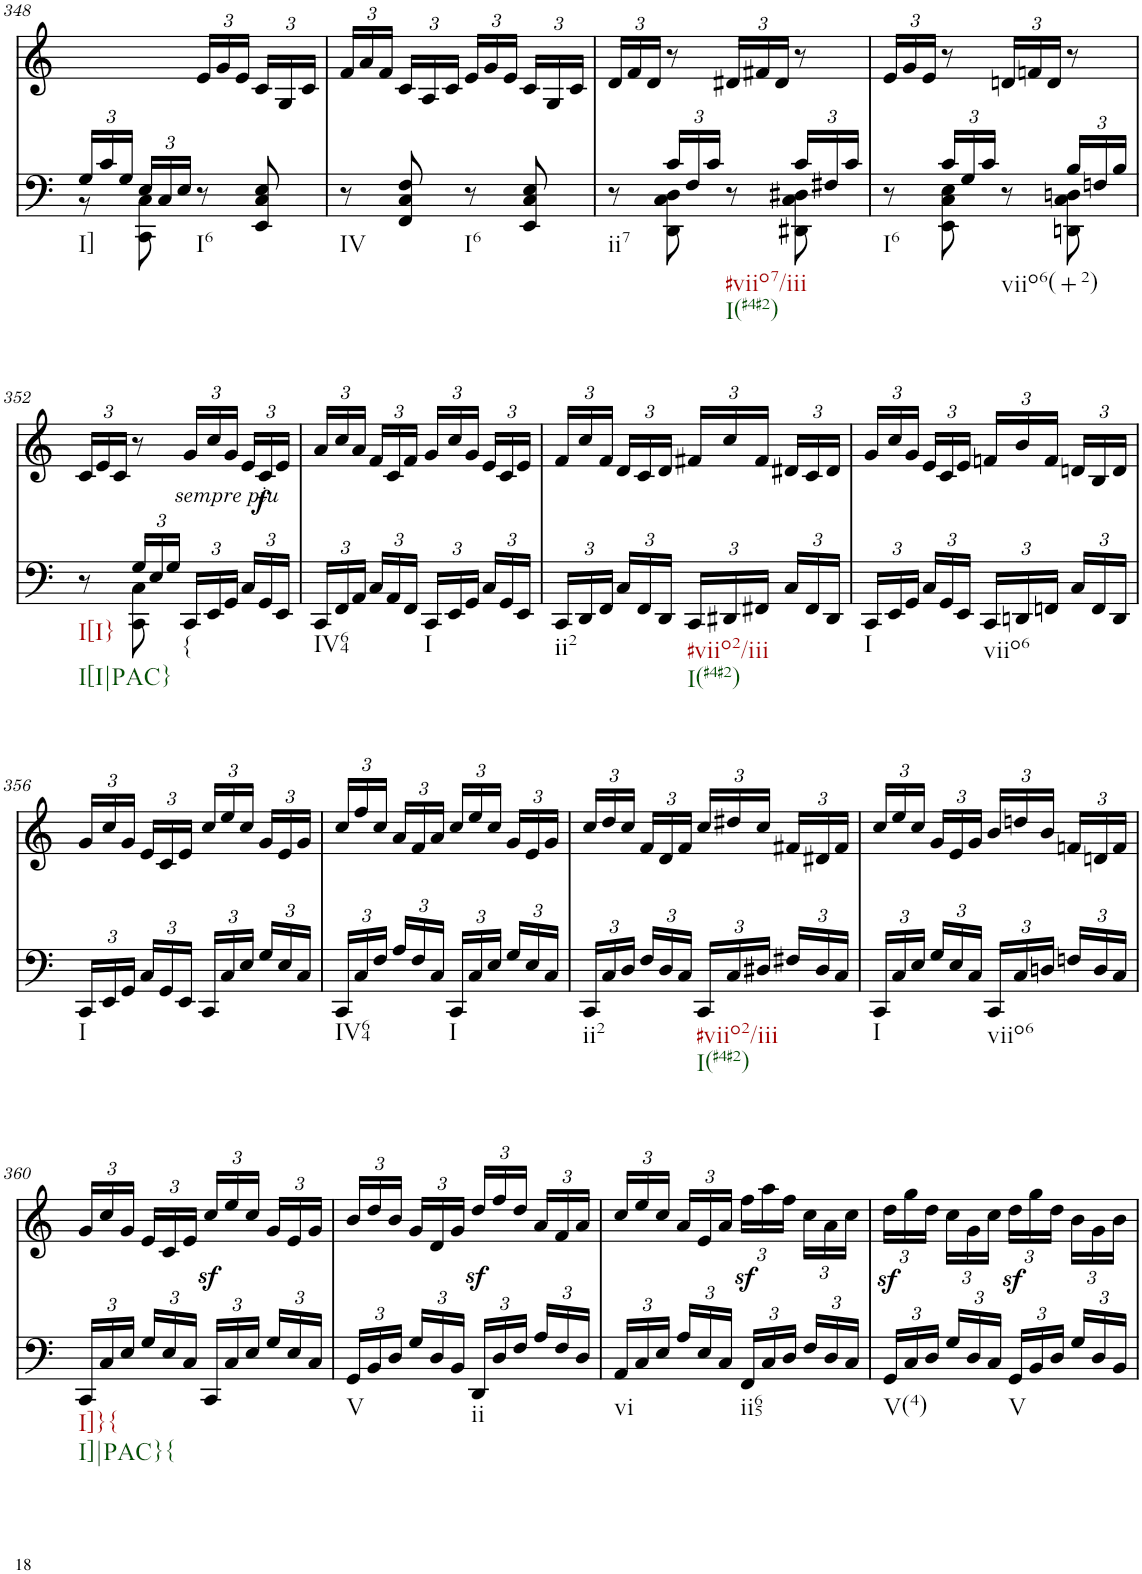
**kern	**kern	**text	**dynam
*part2	*part1	*part1	*part1
*staff2	*staff1	*staff1	*staff1
*I"piano	*I"piano	*	*
*I'Pno	*I'Pno	*	*
!!LO:PB:g=z
*clefF4	*clefG2	*	*
*k[]	*k[]	*	*
*C:	*C:	*	*
*M2/4	*M2/4	*	*
*Xbrackettup	*	*	*
=348	=348	=348	=348
*^	*	*	*
!LO:TX:b:t=I]	!	!	!	!
24G/LL	8r	4ryy	.	.
24c/	.	.	.	.
24G/JJ	.	.	.	.
24E/LL	8CC\ 8C\	.	.	.
24C/	.	.	.	.
24E/JJ	.	.	.	.
*	*	*Xbrackettup	*	*
!LO:TX:b:t=I6	!	!	!	!
8r	4ryy	24e/LL	.	.
.	.	24g/	.	.
.	.	24e/JJ	.	.
8EE/ 8C/ 8E/	.	24c/LL	.	.
.	.	24G/	.	.
.	.	24c/JJ	.	.
*v	*v	*	*	*
=349	=349	=349	=349
!LO:TX:b:t=IV	!	!	!
8r	24f/LL	.	.
.	24a/	.	.
.	24f/JJ	.	.
8FF/ 8C/ 8F/	24c/LL	.	.
.	24A/	.	.
.	24c/JJ	.	.
!LO:TX:b:t=I6	!	!	!
8r	24e/LL	.	.
.	24g/	.	.
.	24e/JJ	.	.
8EE/ 8C/ 8E/	24c/LL	.	.
.	24G/	.	.
.	24c/JJ	.	.
=350	=350	=350	=350
*^	*	*	*
!LO:TX:b:t=ii7	!	!	!	!
8r	8ryy	24d/LL	.	.
.	.	24f/	.	.
.	.	24d/JJ	.	.
24c/LL	8DD\ 8C\ 8D\	8r	.	.
24F/	.	.	.	.
24c/JJ	.	.	.	.
!LO:TX:b:t=#viio7/iii	!	!	!	!
!LO:TX:b:t=I(#4#2)	!	!	!	!
8r	8ryy	24d#X/LL	.	.
.	.	24f#X/	.	.
.	.	24d#/JJ	.	.
24c/LL	8DD#X\ 8C\ 8D#X\	8r	.	.
24F#X/	.	.	.	.
24c/JJ	.	.	.	.
=351	=351	=351	=351	=351
!LO:TX:b:t=I6	!	!	!	!
8r	8ryy	24e/LL	.	.
.	.	24g/	.	.
.	.	24e/JJ	.	.
24c/LL	8EE\ 8C\ 8E\	8r	.	.
24G/	.	.	.	.
24c/JJ	.	.	.	.
!LO:TX:b:t=viio6(+2)	!	!	!	!
8r	8ryy	24dn/LL	.	.
.	.	24fn/	.	.
.	.	24d/JJ	.	.
24B/LL	8DDn\ 8C\ 8Dn\	8r	.	.
24Fn/	.	.	.	.
24B/JJ	.	.	.	.
!!LO:LB:g=z
=352	=352	=352	=352	=352
!LO:TX:b:t=I[I}	!	!	!	!
!LO:TX:b:t=I[I|PAC}	!	!	!	!
8r	8ryy	24c/LL	.	.
.	.	24e/	.	.
.	.	24c/JJ	.	.
24G/LL	8CC\ 8C\	8r	.	.
24E/	.	.	.	.
24G/JJ	.	.	.	.
!LO:TX:b:t={	!	!	!	!
!	!	!	!LO:LY:b	!
24CC/LL	4ryy	24g/LL	f	.
!	!	!	!	!LO:DY:b
24EE/	.	24cc/	.	other-dynamics
24GG/JJ	.	24g/JJ	.	.
24C/LL	.	24e/LL	.	.
!	!	!	!	!LO:DY:b
24GG/	.	24c/	.	f
24EE/JJ	.	24e/JJ	.	.
*v	*v	*	*	*
=353	=353	=353	=353
!LO:TX:b:t=IV64	!	!	!
24CC/LL	24a/LL	.	.
24FF/	24cc/	.	.
24AA/JJ	24a/JJ	.	.
24C/LL	24f/LL	.	.
24AA/	24c/	.	.
24FF/JJ	24f/JJ	.	.
!LO:TX:b:t=I	!	!	!
24CC/LL	24g/LL	.	.
24EE/	24cc/	.	.
24GG/JJ	24g/JJ	.	.
24C/LL	24e/LL	.	.
24GG/	24c/	.	.
24EE/JJ	24e/JJ	.	.
=354	=354	=354	=354
!LO:TX:b:t=ii2	!	!	!
24CC/LL	24f/LL	.	.
24DD/	24cc/	.	.
24FF/JJ	24f/JJ	.	.
24C/LL	24d/LL	.	.
24FF/	24c/	.	.
24DD/JJ	24d/JJ	.	.
!LO:TX:b:t=#viio2/iii	!	!	!
!LO:TX:b:t=I(#4#2)	!	!	!
24CC/LL	24f#X/LL	.	.
24DD#X/	24cc/	.	.
24FF#X/JJ	24f#/JJ	.	.
24C/LL	24d#X/LL	.	.
24FF#/	24c/	.	.
24DD#/JJ	24d#/JJ	.	.
=355	=355	=355	=355
!LO:TX:b:t=I	!	!	!
24CC/LL	24g/LL	.	.
24EE/	24cc/	.	.
24GG/JJ	24g/JJ	.	.
24C/LL	24e/LL	.	.
24GG/	24c/	.	.
24EE/JJ	24e/JJ	.	.
!LO:TX:b:t=viio6	!	!	!
24CC/LL	24fn/LL	.	.
24DDn/	24b/	.	.
24FFn/JJ	24f/JJ	.	.
24C/LL	24dn/LL	.	.
24FF/	24B/	.	.
24DD/JJ	24d/JJ	.	.
!!LO:LB:g=z
=356	=356	=356	=356
!LO:TX:b:t=I	!	!	!
24CC/LL	24g/LL	.	.
24EE/	24cc/	.	.
24GG/JJ	24g/JJ	.	.
24C/LL	24e/LL	.	.
24GG/	24c/	.	.
24EE/JJ	24e/JJ	.	.
24CC/LL	24cc/LL	.	.
24C/	24ee/	.	.
24E/JJ	24cc/JJ	.	.
24G/LL	24g/LL	.	.
24E/	24e/	.	.
24C/JJ	24g/JJ	.	.
=357	=357	=357	=357
!LO:TX:b:t=IV64	!	!	!
24CC/LL	24cc/LL	.	.
24C/	24ff/	.	.
24F/JJ	24cc/JJ	.	.
24A/LL	24a/LL	.	.
24F/	24f/	.	.
24C/JJ	24a/JJ	.	.
!LO:TX:b:t=I	!	!	!
24CC/LL	24cc/LL	.	.
24C/	24ee/	.	.
24E/JJ	24cc/JJ	.	.
24G/LL	24g/LL	.	.
24E/	24e/	.	.
24C/JJ	24g/JJ	.	.
=358	=358	=358	=358
!LO:TX:b:t=ii2	!	!	!
24CC/LL	24cc/LL	.	.
24C/	24dd/	.	.
24D/JJ	24cc/JJ	.	.
24F/LL	24f/LL	.	.
24D/	24d/	.	.
24C/JJ	24f/JJ	.	.
!LO:TX:b:t=#viio2/iii	!	!	!
!LO:TX:b:t=I(#4#2)	!	!	!
24CC/LL	24cc/LL	.	.
24C/	24dd#X/	.	.
24D#X/JJ	24cc/JJ	.	.
24F#X/LL	24f#X/LL	.	.
24D#/	24d#X/	.	.
24C/JJ	24f#/JJ	.	.
=359	=359	=359	=359
!LO:TX:b:t=I	!	!	!
24CC/LL	24cc/LL	.	.
24C/	24ee/	.	.
24E/JJ	24cc/JJ	.	.
24G/LL	24g/LL	.	.
24E/	24e/	.	.
24C/JJ	24g/JJ	.	.
!LO:TX:b:t=viio6	!	!	!
24CC/LL	24b/LL	.	.
24C/	24ddn/	.	.
24Dn/JJ	24b/JJ	.	.
24Fn/LL	24fn/LL	.	.
24D/	24dn/	.	.
24C/JJ	24f/JJ	.	.
!!LO:LB:g=z
=360	=360	=360	=360
!LO:TX:b:t=I]}{	!	!	!
!LO:TX:b:t=I]|PAC}{	!	!	!
24CC/LL	24g/LL	.	.
24C/	24cc/	.	.
24E/JJ	24g/JJ	.	.
24G/LL	24e/LL	.	.
24E/	24c/	.	.
24C/JJ	24e/JJ	.	.
24CC/LL	24ccz</LL	.	.
24C/	24ee/	.	.
24E/JJ	24cc/JJ	.	.
24G/LL	24g/LL	.	.
24E/	24e/	.	.
24C/JJ	24g/JJ	.	.
=361	=361	=361	=361
!LO:TX:b:t=V	!	!	!
24GG/LL	24b/LL	.	.
24BB/	24dd/	.	.
24D/JJ	24b/JJ	.	.
24G/LL	24g/LL	.	.
24D/	24d/	.	.
24BB/JJ	24g/JJ	.	.
!LO:TX:b:t=ii	!	!	!
24DD/LL	24ddz</LL	.	.
24D/	24ff/	.	.
24F/JJ	24dd/JJ	.	.
24A/LL	24a/LL	.	.
24F/	24f/	.	.
24D/JJ	24a/JJ	.	.
=362	=362	=362	=362
!LO:TX:b:t=vi	!	!	!
24AA/LL	24cc/LL	.	.
24C/	24ee/	.	.
24E/JJ	24cc/JJ	.	.
24A/LL	24a/LL	.	.
24E/	24e/	.	.
24C/JJ	24a/JJ	.	.
!LO:TX:b:t=ii65	!	!	!
24FF/LL	24ffz<\LL	.	.
24C/	24aa\	.	.
24D/JJ	24ff\JJ	.	.
24F/LL	24cc\LL	.	.
24D/	24a\	.	.
24C/JJ	24cc\JJ	.	.
=363	=363	=363	=363
!LO:TX:b:t=V(4)	!	!	!
24GG/LL	24ddz<\LL	.	.
24C/	24gg\	.	.
24D/JJ	24dd\JJ	.	.
24G/LL	24cc\LL	.	.
24D/	24g\	.	.
24C/JJ	24cc\JJ	.	.
!LO:TX:b:t=V	!	!	!
24GG/LL	24ddz<\LL	.	.
24BB/	24gg\	.	.
24D/JJ	24dd\JJ	.	.
24G/LL	24b\LL	.	.
24D/	24g\	.	.
24BB/JJ	24b\JJ	.	.
=	=	=	=
*-	*-	*-	*-
